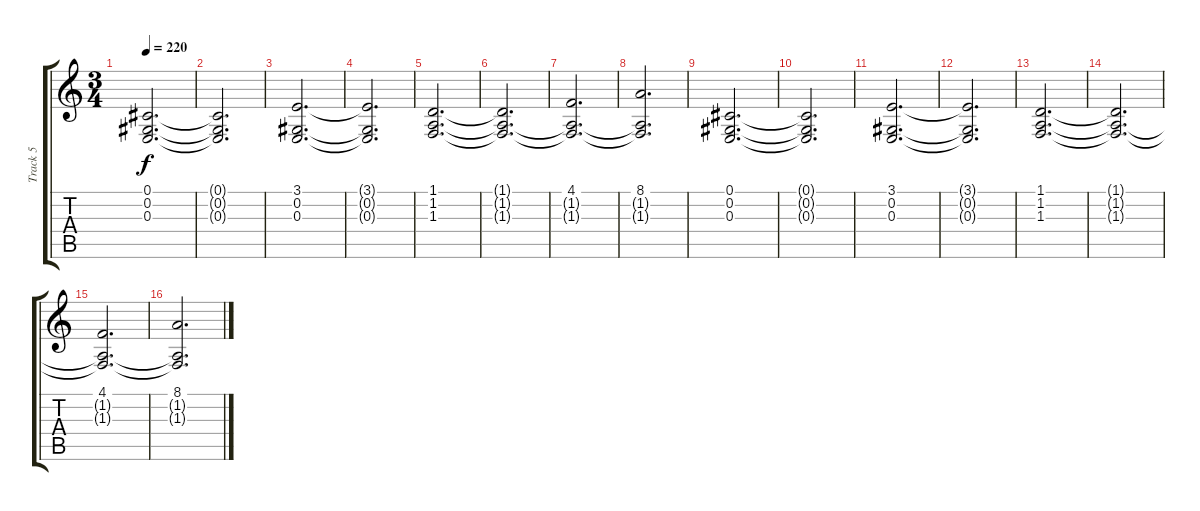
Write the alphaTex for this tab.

\track ("Track 5" "Track 5") {instrument pad2warm}
\staff {score tabs}
\tuning (Db4 Ab3 E3 B2 Gb2 Db2) {hide}
\ts (3 4)
\tempo 220
\clef g2
\ks c
(0.1 0.2 0.3).2{d dy f} |
(0.1{t} 0.2{t} 0.3{t}).2{d} |
(3.1 0.2 0.3).2{d} |
(3.1{t} 0.2{t} 0.3{t}).2{d} |
(1.1 1.2 1.3).2{d} |
(1.1{t} 1.2{t} 1.3{t}).2{d} |
(4.1 1.2{t} 1.3{t}).2{d} |
(8.1 1.2{t} 1.3{t}).2{d} |
(0.1 0.2 0.3).2{d} |
(0.1{t} 0.2{t} 0.3{t}).2{d} |
(3.1 0.2 0.3).2{d} |
(3.1{t} 0.2{t} 0.3{t}).2{d} |
(1.1 1.2 1.3).2{d} |
(1.1{t} 1.2{t} 1.3{t}).2{d} |
(4.1 1.2{t} 1.3{t}).2{d} |
(8.1 1.2{t} 1.3{t}).2{d}
